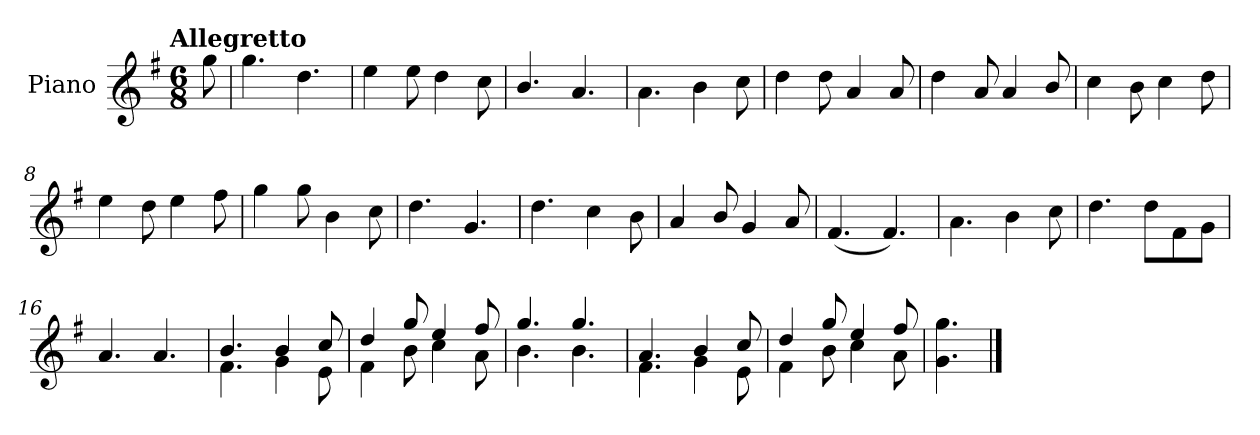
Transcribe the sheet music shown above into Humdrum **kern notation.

**kern
*part1
*staff1
*I"Piano
*I'Pno.
*clefG2
*k[f#]
!!LO:TX:omd:t=Allegretto
*M6/8
*MM116
=
8gg\
=1
4.gg\
4.dd\
=2
4ee\
8ee\
4dd\
8cc\
=3
4.b/
4.a/
=4
4.a\
4b\
8cc\
=5
4dd\
8dd\
4a/
8a/
!!LO:LB:g=z
=6
4dd\
8a/
4a/
8b/
=7
4cc\
8b\
4cc\
8dd\
=8
4ee\
8dd\
4ee\
8ff#\
=9
4gg\
8gg\
4b\
8cc\
=10
4.dd\
4.g/
=11
4.dd\
4cc\
8b\
!!LO:LB:g=z
=12
4a/
8b/
4g/
8a/
=13
(<4.f#/
4.f#/)
=14
4.a\
4b\
8cc\
=15
4.dd\
8dd\L
8f#\
8g\J
=16
4.a/
4.a/
=17
*^
4.b/	4.f#\
4b/	4g\
8cc/	8e\
!!LO:LB:g=z	!!
=18	=18
4dd/	4f#\
8gg/	8b\
4ee/	4cc\
8ff#/	8a\
=19	=19
4.gg/	4.b\
4.gg/	4.b\
=20	=20
4.a/	4.f#\
4b/	4g\
8cc/	8e\
=21	=21
4dd/	4f#\
8gg/	8b\
4ee/	4cc\
8ff#/	8a\
*v	*v
=22
4.g\ 4.gg\
==
*-
